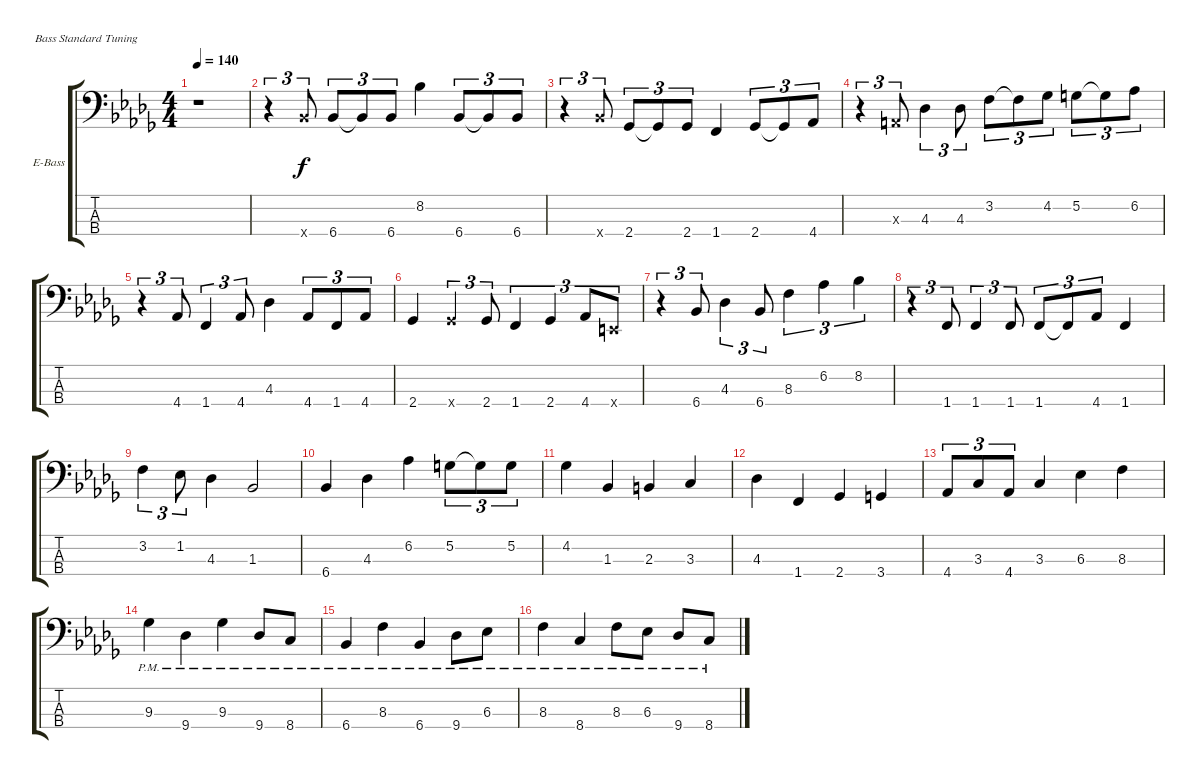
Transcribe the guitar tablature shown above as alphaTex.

\bracketExtendMode groupsimilarinstruments
\firstSystemTrackNameOrientation horizontal
\otherSystemsTrackNameOrientation horizontal
\track ("Bass" "E-Bass") {instrument electricbassfinger}
\staff {score tabs}
\tuning (G2 D2 A1 E1)
\ts (4 4)
\tempo 140
\clef f4
\ks db
r.1{dy f} |
r.4{tu (3 2)} 6.4{x}.8{tu (3 2)} 6.4.8{tu (3 2)} 6.4{t}.8{tu (3 2)} 6.4.8{tu (3 2)} 8.2.4 6.4.8{tu (3 2)} 6.4{t}.8{tu (3 2)} 6.4.8{tu (3 2)} |
r.4{tu (3 2)} 6.4{x}.8{tu (3 2)} 2.4.8{tu (3 2)} 2.4{t}.8{tu (3 2)} 2.4.8{tu (3 2)} 1.4.4 2.4.8{tu (3 2)} 2.4{t}.8{tu (3 2)} 4.4.8{tu (3 2)} |
r.4{tu (3 2)} 0.3{x}.8{tu (3 2)} 4.3.4{tu (3 2)} 4.3.8{tu (3 2)} 3.2.8{tu (3 2)} 3.2{t}.8{tu (3 2)} 4.2.8{tu (3 2)} 5.2.8{tu (3 2)} 5.2{t}.8{tu (3 2)} 6.2.8{tu (3 2)} |
r.4{tu (3 2)} 4.4.8{tu (3 2)} 1.4.4{tu (3 2)} 4.4.8{tu (3 2)} 4.3.4 4.4.8{tu (3 2)} 1.4.8{tu (3 2)} 4.4.8{tu (3 2)} |
2.4.4 2.4{x}.4{tu (3 2)} 2.4.8{tu (3 2)} 1.4.4{tu (3 2)} 2.4.4{tu (3 2)} 4.4.8{tu (3 2)} 0.4{x}.8{tu (3 2)} |
r.4{tu (3 2)} 6.4.8{tu (3 2)} 4.3.4{tu (3 2)} 6.4.8{tu (3 2)} 8.3.4{tu (3 2)} 6.2.4{tu (3 2)} 8.2.4{tu (3 2)} |
r.4{tu (3 2)} 1.4.8{tu (3 2)} 1.4.4{tu (3 2)} 1.4.8{tu (3 2)} 1.4.8{tu (3 2)} 1.4{t}.8{tu (3 2)} 4.4.8{tu (3 2)} 1.4.4 |
3.2.4{tu (3 2)} 1.2.8{tu (3 2)} 4.3.4 1.3.2 |
6.4.4 4.3.4 6.2.4 5.2.8{tu (3 2)} 5.2{t}.8{tu (3 2)} 5.2.8{tu (3 2)} |
4.2.4 1.3.4 2.3.4 3.3.4 |
4.3.4 1.4.4 2.4.4 3.4.4 |
4.4.8{tu (3 2)} 3.3.8{tu (3 2)} 4.4.8{tu (3 2)} 3.3.4 6.3.4 8.3.4 |
9.3{pm}.4 9.4{pm}.4 9.3{pm}.4 9.4{pm}.8 8.4{pm}.8 |
6.4{pm}.4 8.3{pm}.4 6.4{pm}.4 9.4{pm}.8 6.3{pm}.8 |
8.3{pm}.4 8.4{pm}.4 8.3{pm}.8 6.3{pm}.8 9.4{pm}.8 8.4{pm}.8
